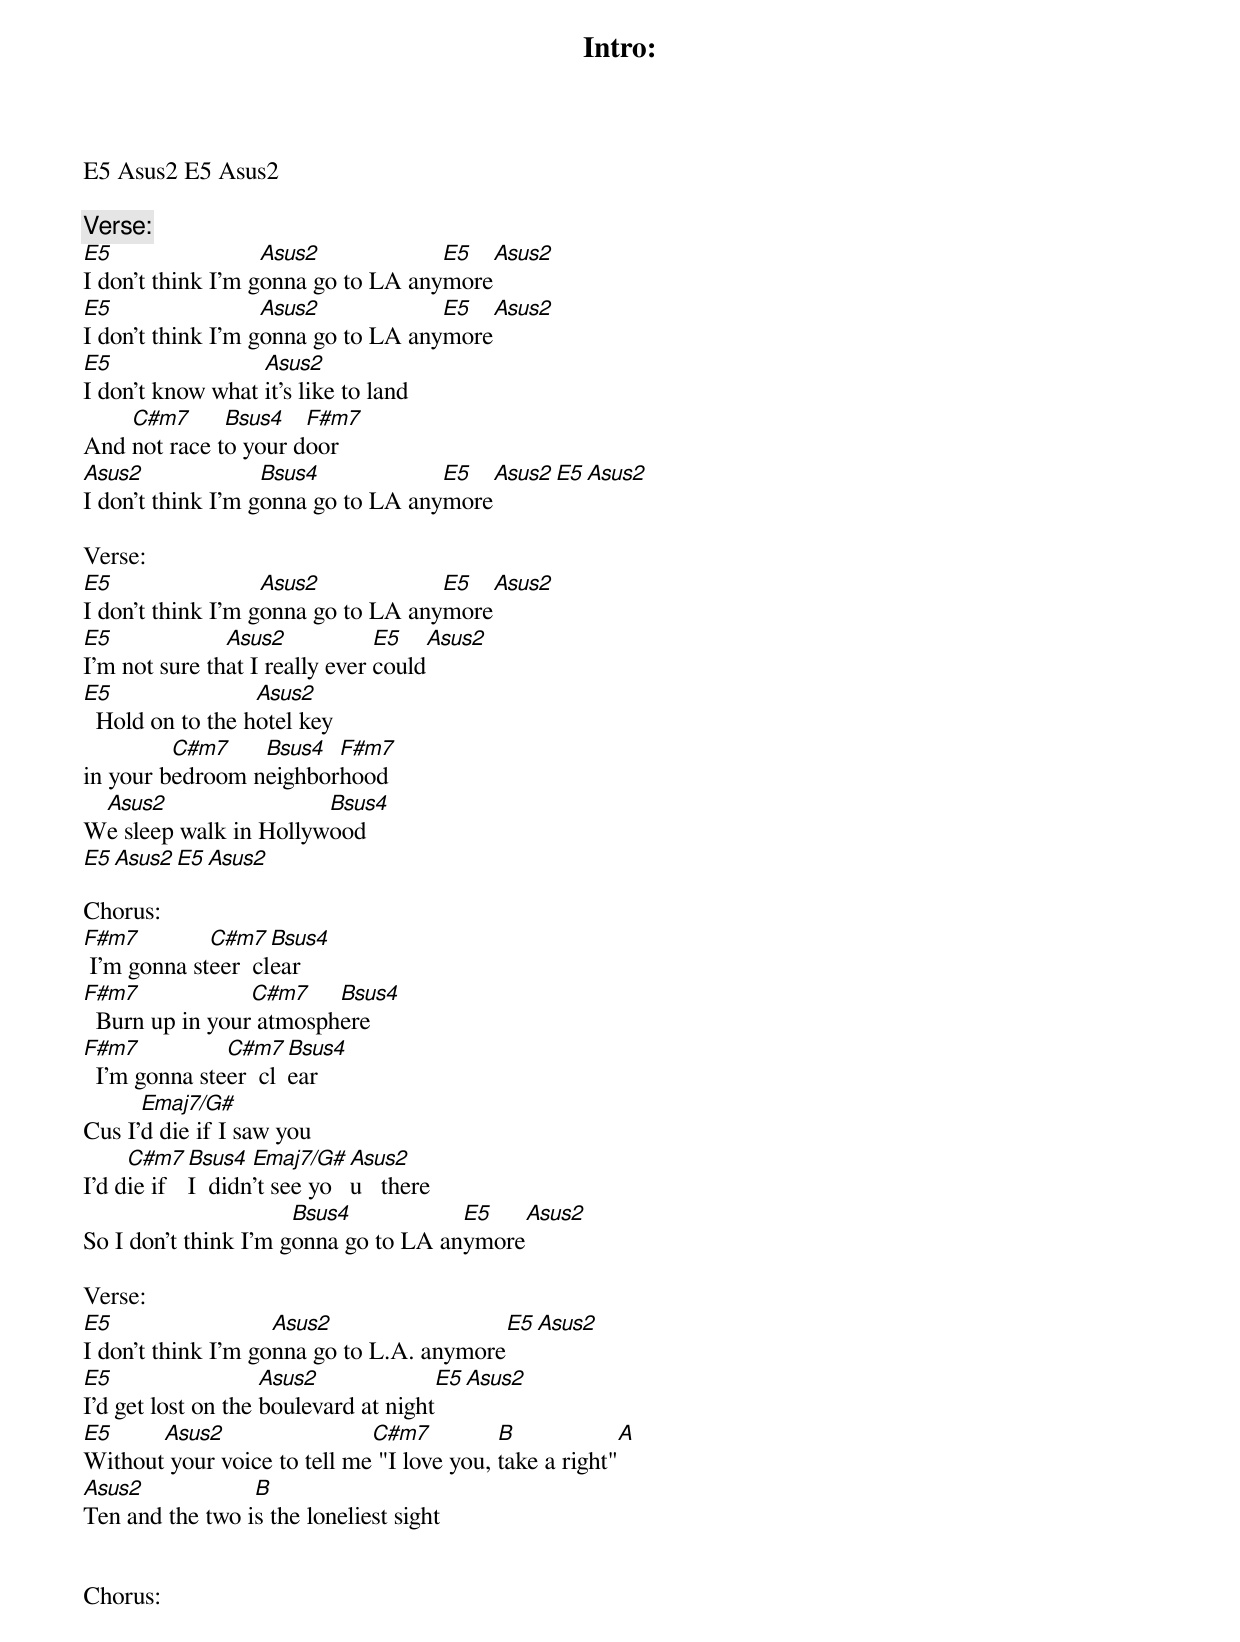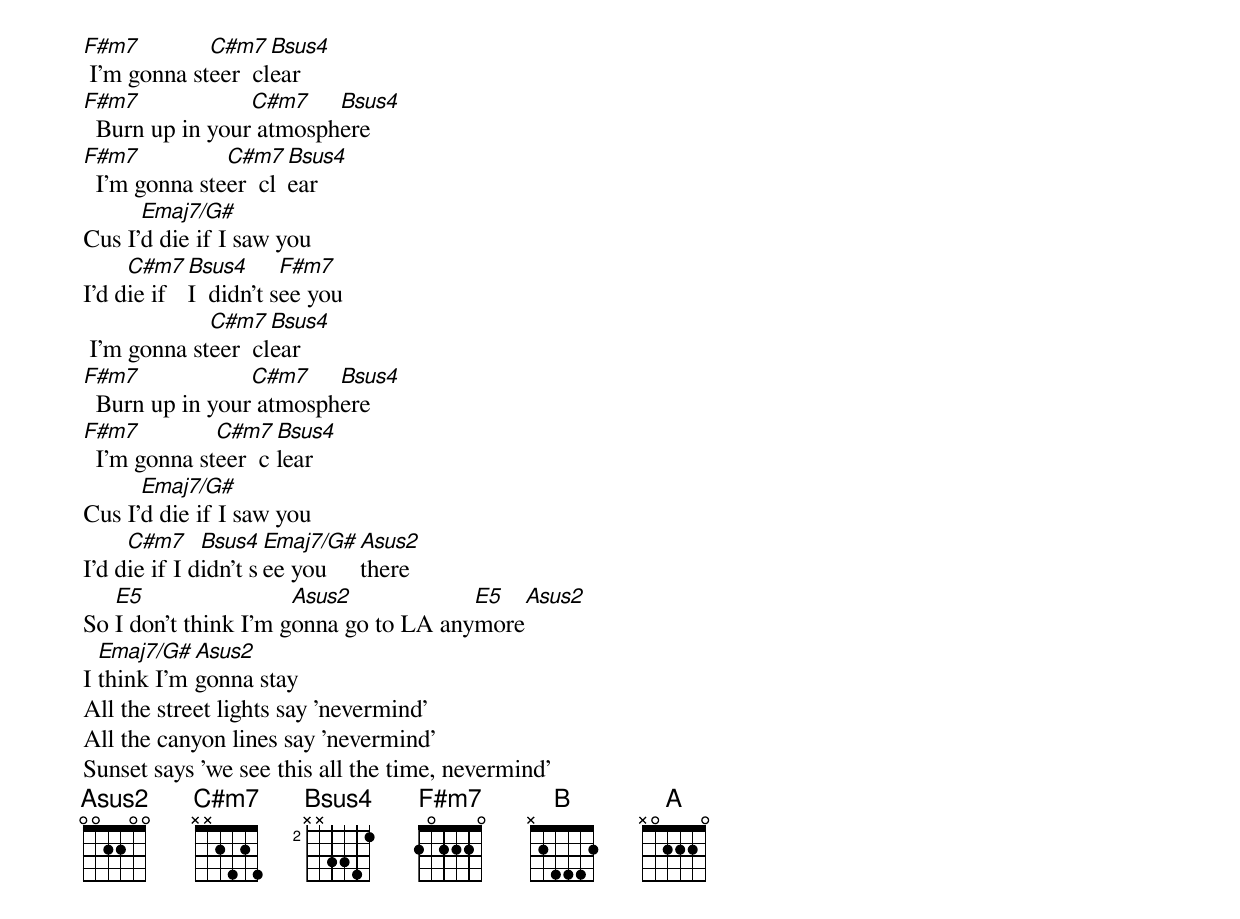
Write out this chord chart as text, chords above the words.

Intro:
E5 Asus2 E5 Asus2

Verse:
E5                 Asus2            E5    Asus2
I don't think I'm gonna go to LA anymore
E5                 Asus2            E5    Asus2
I don't think I'm gonna go to LA anymore
E5                Asus2
I don't know what it's like to land
    C#m7      Bsus4   F#m7
And not race to your door
Asus2              Bsus4            E5   Asus2 E5 Asus2
I don't think I'm gonna go to LA anymore

Verse:
E5                 Asus2            E5    Asus2
I don't think I'm gonna go to LA anymore
E5             Asus2            E5    Asus2
I'm not sure that I really ever could
E5                Asus2
  Hold on to the hotel key
         C#m7    Bsus4  F#m7
in your bedroom neighborhood
 Asus2                 Bsus4
We sleep walk in Hollywood
E5 Asus2 E5 Asus2

Chorus:
F#m7         C#m7   Bsus4
 I'm gonna steer  clear
F#m7             C#m7    Bsus4
  Burn up in your atmosphere
F#m7           C#m7  Bsus4
  I'm gonna steer  clear
      Emaj7/G#
Cus I'd die if I saw you
     C#m7  Bsus4  Emaj7/G# Asus2
I'd die if I  didn't see you   there
                      Bsus4           E5    Asus2
So I don't think I'm gonna go to LA anymore

Verse:
E5                  Asus2                  E5    Asus2
I don't think I'm gonna go to L.A. anymore
E5                  Asus2              E5    Asus2
I'd get lost on the boulevard at night
E5     Asus2                 C#m7          B            A
Without your voice to tell me "I love you, take a right"
Asus2            B
Ten and the two is the loneliest sight


Chorus:
F#m7         C#m7   Bsus4
 I'm gonna steer  clear
F#m7             C#m7    Bsus4
  Burn up in your atmosphere
F#m7           C#m7  Bsus4
  I'm gonna steer  clear
      Emaj7/G#
Cus I'd die if I saw you
     C#m7  Bsus4      F#m7
I'd die if I  didn't see you
             C#m7   Bsus4
 I'm gonna steer  clear
F#m7             C#m7    Bsus4
  Burn up in your atmosphere
F#m7          C#m7  Bsus4
  I'm gonna steer  clear
      Emaj7/G#
Cus I'd die if I saw you
     C#m7     Bsus4  Emaj7/G# Asus2
I'd die if I didn't see you   there
   E5                 Asus2            E5    Asus2
So I don't think I'm gonna go to LA anymore
  Emaj7/G#  Asus2
I think I'm gonna stay
All the street lights say 'nevermind'
All the canyon lines say 'nevermind'
Sunset says 'we see this all the time, nevermind'
